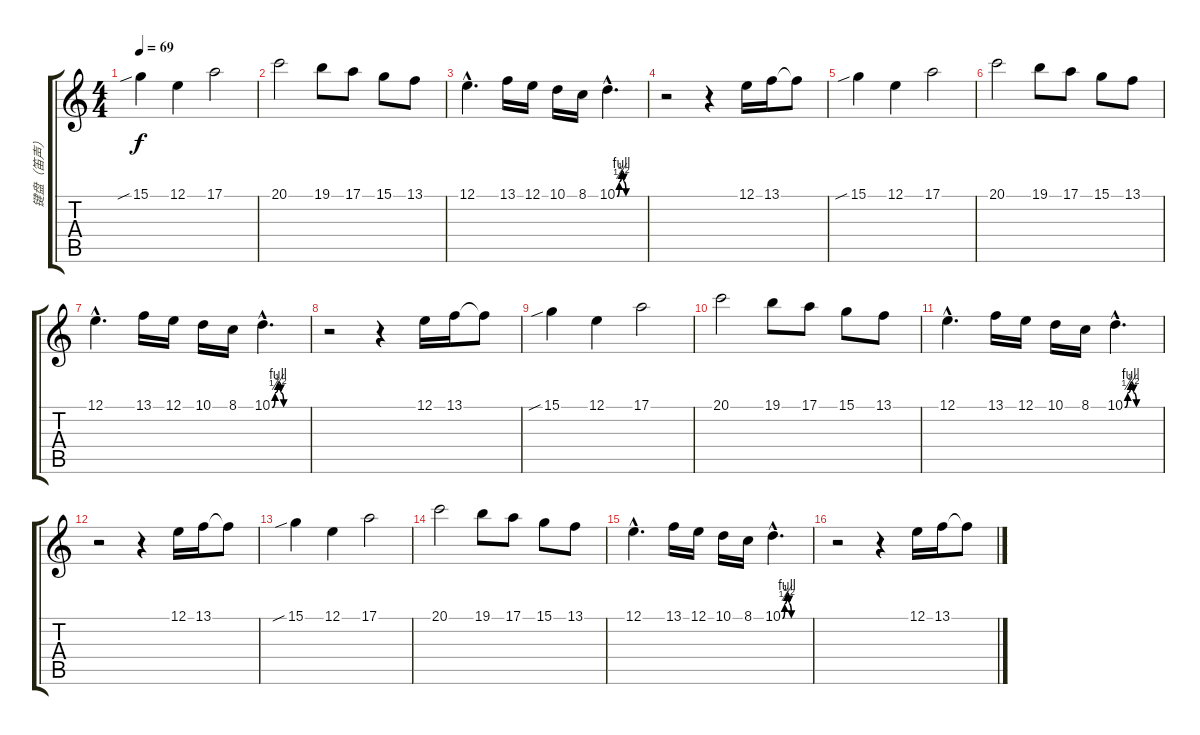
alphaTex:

\track ("键盘（笛声）" "键盘（笛声）") {instrument blownbottle}
\staff {score tabs}
\tuning (E4 B3 G3 D3 A2 E2) {hide}
\ts (4 4)
\tempo 69
\clef g2
\ks c
15.1{sib}.4{dy f} 12.1.4 17.1.2 |
20.1.2 19.1.8 17.1.8 15.1.8 13.1.8 |
12.1{hac}.4{d} 13.1.16 12.1.16 10.1.16 8.1.16 10.1{be (custom 0 0 5 2 10 4 15 2 20 0 30 0 45 0 60 0) hac}.4{d} |
r.2 r.4 12.1.16 13.1.16 13.1{t}.8 |
15.1{sib}.4 12.1.4 17.1.2 |
20.1.2 19.1.8 17.1.8 15.1.8 13.1.8 |
12.1{hac}.4{d} 13.1.16 12.1.16 10.1.16 8.1.16 10.1{be (custom 0 0 5 2 10 4 15 2 20 0 30 0 45 0 60 0) hac}.4{d} |
r.2 r.4 12.1.16 13.1.16 13.1{t}.8 |
15.1{sib}.4 12.1.4 17.1.2 |
20.1.2 19.1.8 17.1.8 15.1.8 13.1.8 |
12.1{hac}.4{d} 13.1.16 12.1.16 10.1.16 8.1.16 10.1{be (custom 0 0 5 2 10 4 15 2 20 0 30 0 45 0 60 0) hac}.4{d} |
r.2 r.4 12.1.16 13.1.16 13.1{t}.8 |
15.1{sib}.4 12.1.4 17.1.2 |
20.1.2 19.1.8 17.1.8 15.1.8 13.1.8 |
12.1{hac}.4{d} 13.1.16 12.1.16 10.1.16 8.1.16 10.1{be (custom 0 0 5 2 10 4 15 2 20 0 30 0 45 0 60 0) hac}.4{d} |
r.2 r.4 12.1.16 13.1.16 13.1{t}.8
